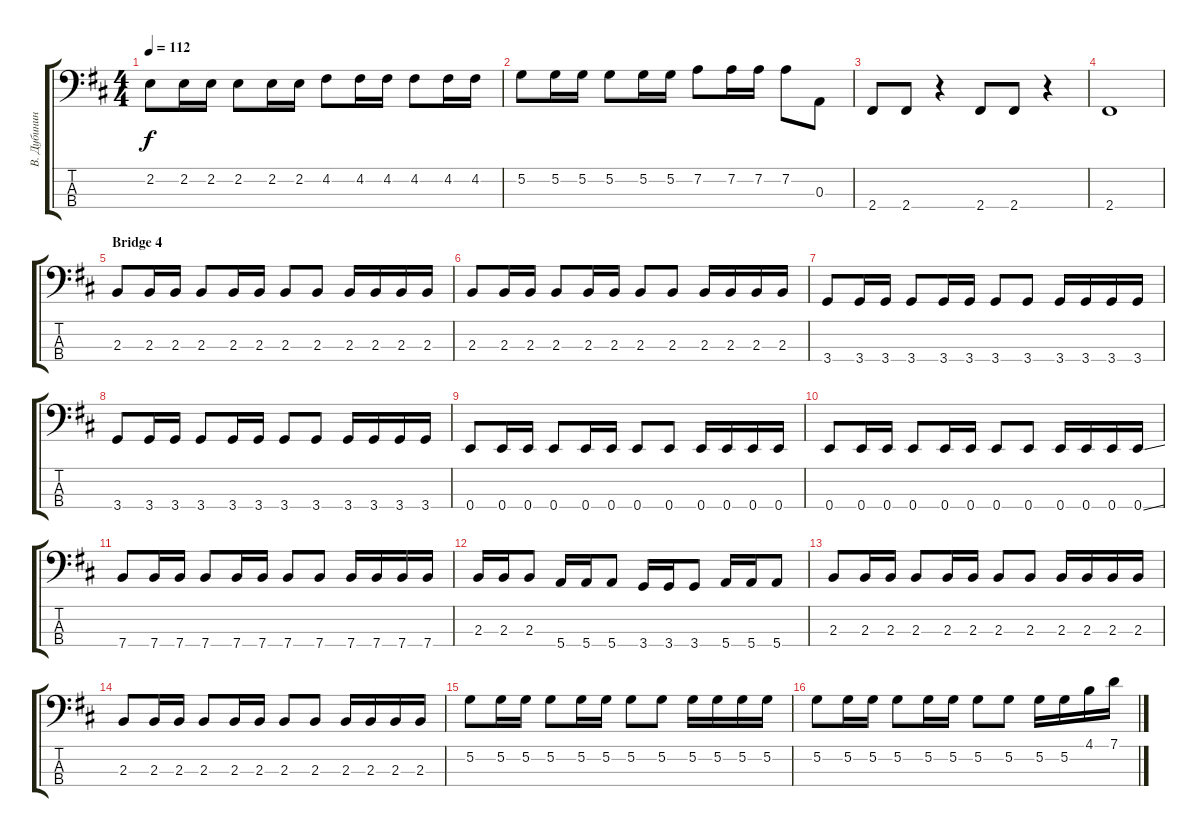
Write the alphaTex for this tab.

\track ("В. Дубинин" "В. Дубинин") {instrument electricbassfinger}
\staff {score tabs}
\tuning (G2 D2 A1 E1) {hide}
\ts (4 4)
\tempo 112
\clef f4
\ks d
2.2.8{dy f} 2.2.16 2.2.16 2.2.8 2.2.16 2.2.16 4.2.8 4.2.16 4.2.16 4.2.8 4.2.16 4.2.16 |
5.2.8 5.2.16 5.2.16 5.2.8 5.2.16 5.2.16 7.2.8 7.2.16 7.2.16 7.2.8 0.3.8 |
2.4.8 2.4.8 r.4 2.4.8 2.4.8 r.4 |
2.4.1 |
\section ("" "Bridge 4")
2.3.8 2.3.16 2.3.16 2.3.8 2.3.16 2.3.16 2.3.8 2.3.8 2.3.16 2.3.16 2.3.16 2.3.16 |
2.3.8 2.3.16 2.3.16 2.3.8 2.3.16 2.3.16 2.3.8 2.3.8 2.3.16 2.3.16 2.3.16 2.3.16 |
3.4.8 3.4.16 3.4.16 3.4.8 3.4.16 3.4.16 3.4.8 3.4.8 3.4.16 3.4.16 3.4.16 3.4.16 |
3.4.8 3.4.16 3.4.16 3.4.8 3.4.16 3.4.16 3.4.8 3.4.8 3.4.16 3.4.16 3.4.16 3.4.16 |
0.4.8 0.4.16 0.4.16 0.4.8 0.4.16 0.4.16 0.4.8 0.4.8 0.4.16 0.4.16 0.4.16 0.4.16 |
0.4.8 0.4.16 0.4.16 0.4.8 0.4.16 0.4.16 0.4.8 0.4.8 0.4.16 0.4.16 0.4.16 0.4{ss}.16 |
7.4.8 7.4.16 7.4.16 7.4.8 7.4.16 7.4.16 7.4.8 7.4.8 7.4.16 7.4.16 7.4.16 7.4.16 |
2.3.16 2.3.16 2.3.8 5.4.16 5.4.16 5.4.8 3.4.16 3.4.16 3.4.8 5.4.16 5.4.16 5.4.8 |
2.3.8 2.3.16 2.3.16 2.3.8 2.3.16 2.3.16 2.3.8 2.3.8 2.3.16 2.3.16 2.3.16 2.3.16 |
2.3.8 2.3.16 2.3.16 2.3.8 2.3.16 2.3.16 2.3.8 2.3.8 2.3.16 2.3.16 2.3.16 2.3.16 |
5.2.8 5.2.16 5.2.16 5.2.8 5.2.16 5.2.16 5.2.8 5.2.8 5.2.16 5.2.16 5.2.16 5.2.16 |
5.2.8 5.2.16 5.2.16 5.2.8 5.2.16 5.2.16 5.2.8 5.2.8 5.2.16 5.2.16 4.1.16 7.1.16
